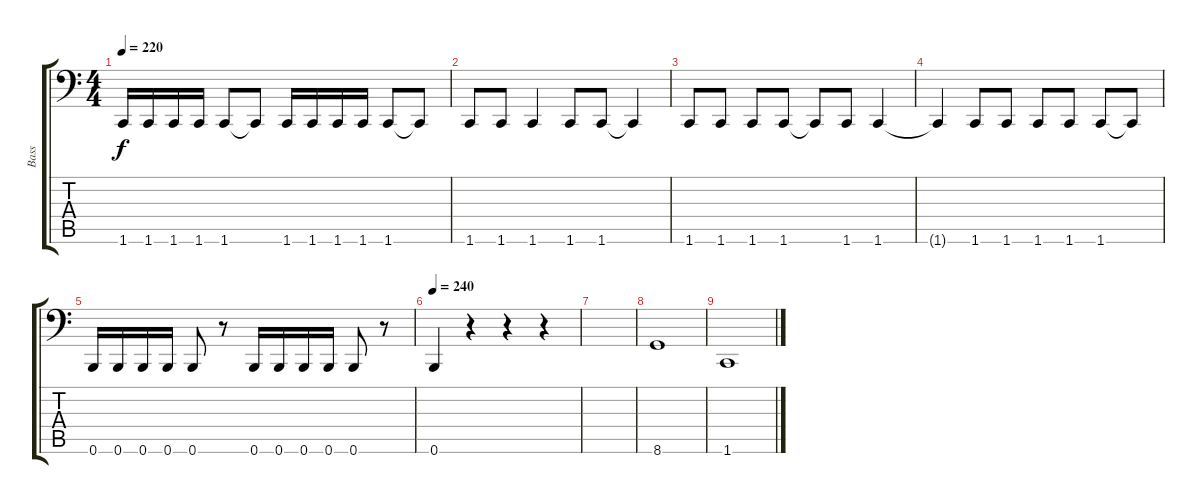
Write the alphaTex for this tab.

\track ("Bass" "Bass") {instrument electricbassfinger}
\staff {score tabs}
\tuning (Db3 Ab2 E2 B1 Gb1 B0) {hide}
\ts (4 4)
\tempo 220
\clef f4
\ks c
1.6.16{dy f} 1.6.16 1.6.16 1.6.16 1.6.8 1.6{t}.8 1.6.16 1.6.16 1.6.16 1.6.16 1.6.8 1.6{t}.8 |
1.6.8 1.6.8 1.6.4 1.6.8 1.6.8 1.6{t}.4 |
1.6.8 1.6.8 1.6.8 1.6.8 1.6{t}.8 1.6.8 1.6.4 |
1.6{t}.4 1.6.8 1.6.8 1.6.8 1.6.8 1.6.8 1.6{t}.8 |
0.6.16 0.6.16 0.6.16 0.6.16 0.6.8 r.8 0.6.16 0.6.16 0.6.16 0.6.16 0.6.8 r.8 |
\tempo 240
0.6.4 r.4 r.4 r.4 |
|
8.6.1 |
1.6.1
